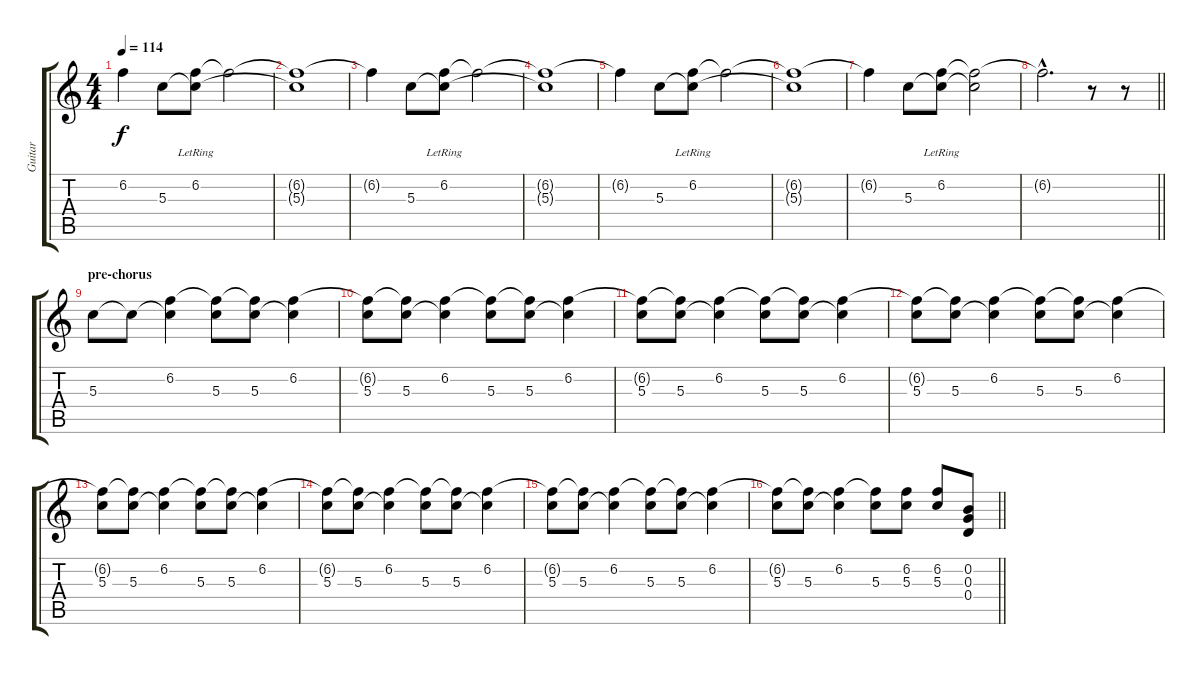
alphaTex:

\track ("Guitar" "Guitar") {instrument electricguitarclean}
\staff {score tabs}
\tuning (E4 B3 G3 D3 A2 E2) {hide}
\ts (4 4)
\tempo 114
\clef g2
\ks c
6.2{t}.4{dy f} 5.3.8 (6.2{lr} 5.3{t}).8 6.2{t}.2 |
(6.2{t} 5.3{t}).1 |
6.2{t}.4 5.3.8 (6.2{lr} 5.3{t}).8 6.2{t}.2 |
(6.2{t} 5.3{t}).1 |
6.2{t}.4 5.3.8 (6.2{lr} 5.3{t}).8 6.2{t}.2 |
(6.2{t} 5.3{t}).1 |
6.2{t}.4 5.3.8 (6.2{lr} 5.3{t}).8 (6.2{t} 5.3{t}).2 |
\barLineRight lightlight
6.2{hac t}.2{d} r.8{instrument distortionguitar} r.8 |
\section ("" "pre-chorus")
5.3.8 5.3{t}.8 (6.2 5.3{t}).4 (6.2{t} 5.3).8 (6.2{t} 5.3).8 (6.2 5.3{t}).4 |
(6.2{t} 5.3).8 (6.2{t} 5.3).8 (6.2 5.3{t}).4 (6.2{t} 5.3).8 (6.2{t} 5.3).8 (6.2 5.3{t}).4 |
(6.2{t} 5.3).8 (6.2{t} 5.3).8 (6.2 5.3{t}).4 (6.2{t} 5.3).8 (6.2{t} 5.3).8 (6.2 5.3{t}).4 |
(6.2{t} 5.3).8 (6.2{t} 5.3).8 (6.2 5.3{t}).4 (6.2{t} 5.3).8 (6.2{t} 5.3).8 (6.2 5.3{t}).4 |
(6.2{t} 5.3).8 (6.2{t} 5.3).8 (6.2 5.3{t}).4 (6.2{t} 5.3).8 (6.2{t} 5.3).8 (6.2 5.3{t}).4 |
(6.2{t} 5.3).8 (6.2{t} 5.3).8 (6.2 5.3{t}).4 (6.2{t} 5.3).8 (6.2{t} 5.3).8 (6.2 5.3{t}).4 |
(6.2{t} 5.3).8 (6.2{t} 5.3).8 (6.2 5.3{t}).4 (6.2{t} 5.3).8 (6.2{t} 5.3).8 (6.2 5.3{t}).4 |
\barLineRight lightlight
(6.2{t} 5.3).8 (6.2{t} 5.3).8 (6.2 5.3{t}).4 (6.2{t} 5.3).8 (6.2 5.3).8 (6.2 5.3).8 (0.2 0.3 0.4).8
